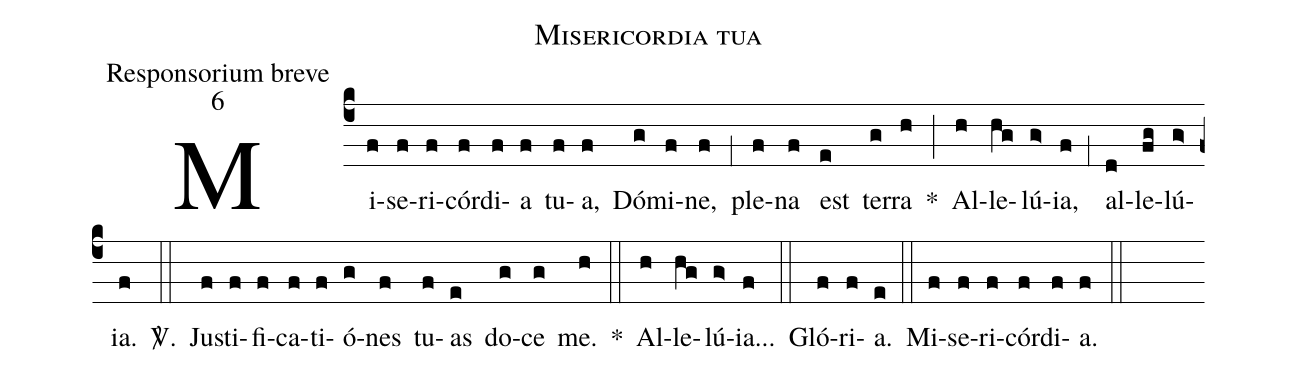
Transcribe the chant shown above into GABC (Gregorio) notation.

name:Misericordia tua;
office-part:Responsorium breve;
mode:6;
%%
(c4) Mi(f)se(f)ri(f)cór(f)di(f)a(f) tu(f)a,(f) Dó(g)mi(f)ne,(f) (;1) ple(f)na(f) est(e) ter(g)ra(h) *(;) Al(h)le(hg)lú(g>)ia,(f) (;1) al(d)le(fg)lú(g>)ia.(f) <sp>V/</sp>.(::) Ju(f)sti(f)fi(f)ca(f)ti(f)ó(g)nes(f) tu(f)as(e) do(g)ce(g) me.(h) *(::) Al(h)le(hg)lú(g>)ia...(f) (::) Gló(f)ri(f)a.(e) (::) Mi(f)se(f)ri(f)cór(f)di(f)a.(f) (::)
